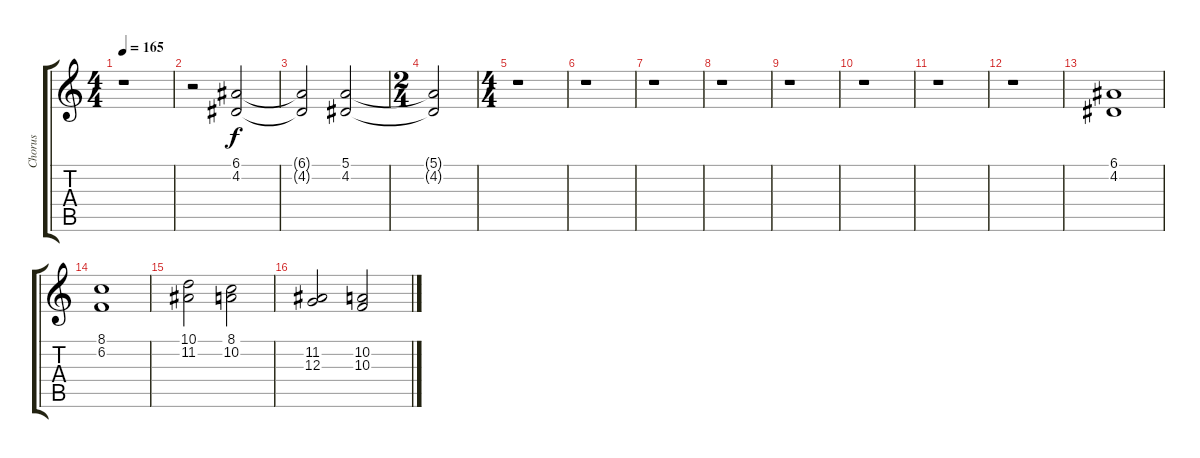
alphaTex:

\track ("Chorus" "Chorus") {instrument choiraahs}
\staff {score tabs}
\tuning (E4 B3 G3 D3 A2 E2) {hide}
\ts (4 4)
\tempo 165
\clef g2
\ks c
r.1{dy f} |
r.2 (6.1 4.2).2 |
(6.1{t} 4.2{t}).2 (5.1 4.2).2 |
\ts (2 4)
(5.1{t} 4.2{t}).2 |
\ts (4 4)
r.1 |
r.1 |
r.1 |
r.1 |
r.1 |
r.1 |
r.1 |
r.1 |
(6.1 4.2).1 |
(8.1 6.2).1 |
(10.1 11.2).2 (8.1 10.2).2 |
(11.2 12.3).2 (10.2 10.3).2
